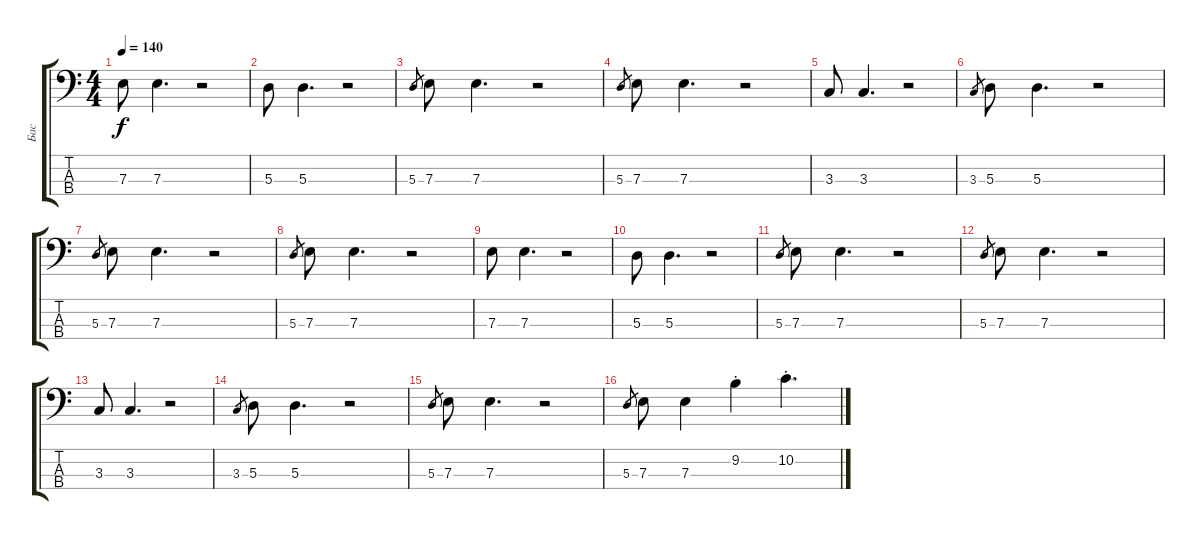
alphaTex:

\track ("Бас" "Бас") {instrument electricbassfinger}
\staff {score tabs}
\tuning (G2 D2 A1 E1) {hide}
\ts (4 4)
\tempo 140
\clef f4
\ks c
7.3.8{dy f} 7.3.4{d} r.2 |
5.3.8 5.3.4{d} r.2 |
5.3.8{gr} 7.3.8 7.3.4{d} r.2 |
5.3.8{gr} 7.3.8 7.3.4{d} r.2 |
3.3.8 3.3.4{d} r.2 |
3.3.8{gr} 5.3.8 5.3.4{d} r.2 |
5.3.8{gr} 7.3.8 7.3.4{d} r.2 |
5.3.8{gr} 7.3.8 7.3.4{d} r.2 |
7.3.8 7.3.4{d} r.2 |
5.3.8 5.3.4{d} r.2 |
5.3.8{gr} 7.3.8 7.3.4{d} r.2 |
5.3.8{gr} 7.3.8 7.3.4{d} r.2 |
3.3.8 3.3.4{d} r.2 |
3.3.8{gr} 5.3.8 5.3.4{d} r.2 |
5.3.8{gr} 7.3.8 7.3.4{d} r.2 |
5.3.8{gr} 7.3.8 7.3.4 9.2{st}.4 10.2{st}.4{d}
